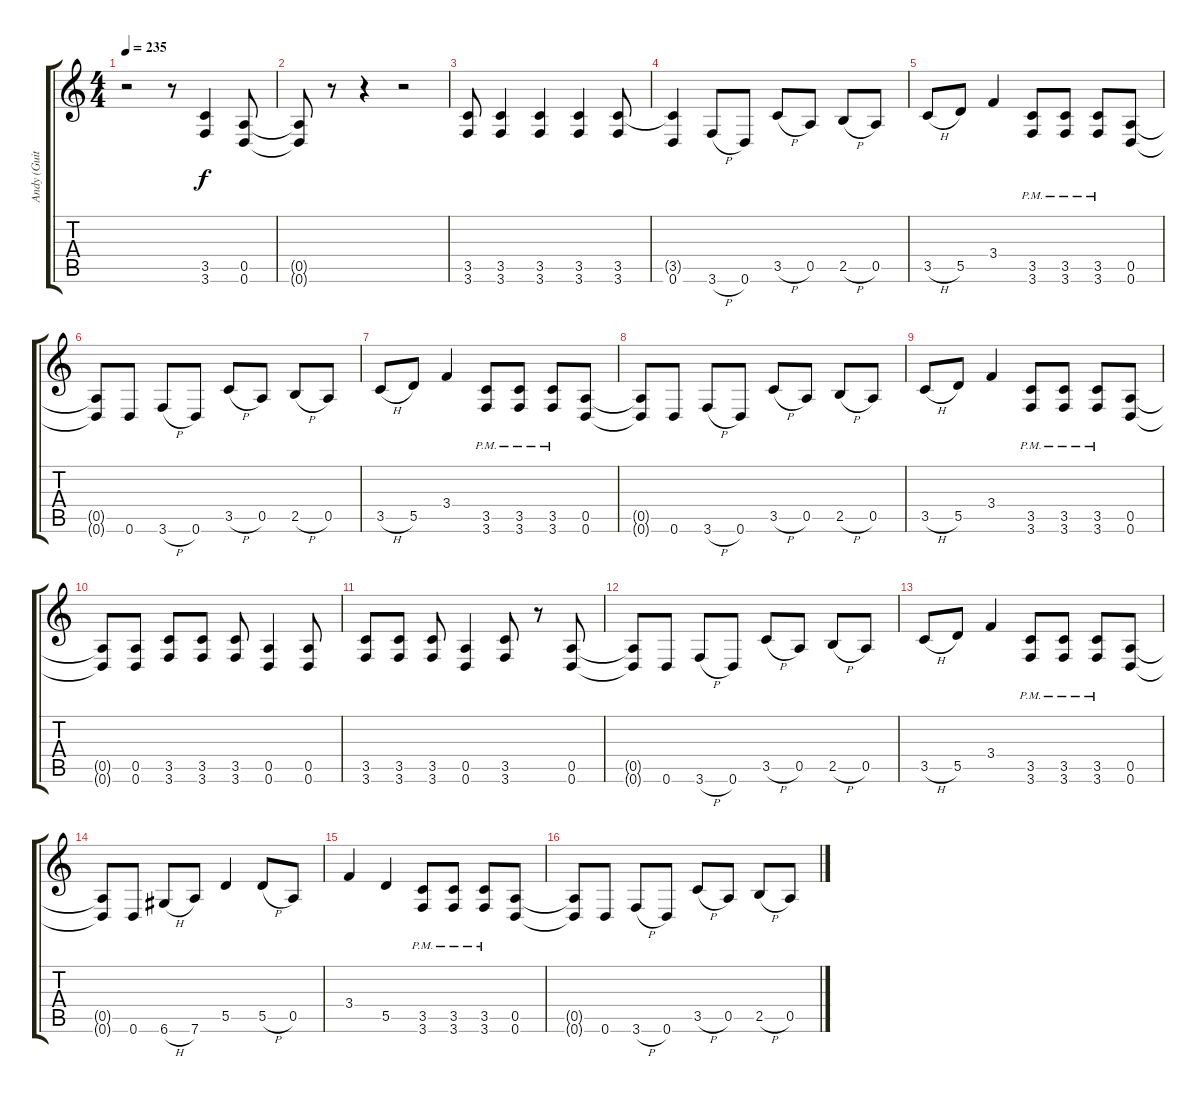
\track ("Andy (Guitar right)" "Andy (Guit") {instrument distortionguitar}
\staff {score tabs}
\tuning (E4 B3 G3 D3 A2 D2) {hide}
\ts (4 4)
\tempo 235
\clef g2
\ks c
r.2{dy f} r.8 (3.5 3.6).4 (0.5 0.6).8 |
(0.5{t} 0.6{t}).8 r.8 r.4 r.2 |
(3.5 3.6).8 (3.5 3.6).4 (3.5 3.6).4 (3.5 3.6).4 (3.5 3.6).8 |
(3.5{t} 0.6).4 3.6{h}.8 0.6.8 3.5{h}.8 0.5.8 2.5{h}.8 0.5.8 |
3.5{h}.8 5.5.8 3.4.4 (3.5{pm} 3.6{pm}).8 (3.5{pm} 3.6{pm}).8 (3.5{pm} 3.6{pm}).8 (0.5 0.6).8 |
(0.5{t} 0.6{t}).8 0.6.8 3.6{h}.8 0.6.8 3.5{h}.8 0.5.8 2.5{h}.8 0.5.8 |
3.5{h}.8 5.5.8 3.4.4 (3.5{pm} 3.6{pm}).8 (3.5{pm} 3.6{pm}).8 (3.5{pm} 3.6{pm}).8 (0.5 0.6).8 |
(0.5{t} 0.6{t}).8 0.6.8 3.6{h}.8 0.6.8 3.5{h}.8 0.5.8 2.5{h}.8 0.5.8 |
3.5{h}.8 5.5.8 3.4.4 (3.5{pm} 3.6{pm}).8 (3.5{pm} 3.6{pm}).8 (3.5{pm} 3.6{pm}).8 (0.5 0.6).8 |
(0.5{t} 0.6{t}).8 (0.5 0.6).8 (3.5 3.6).8 (3.5 3.6).8 (3.5 3.6).8 (0.5 0.6).4 (0.5 0.6).8 |
(3.5 3.6).8 (3.5 3.6).8 (3.5 3.6).8 (0.5 0.6).4 (3.5 3.6).8 r.8 (0.5 0.6).8 |
(0.5{t} 0.6{t}).8 0.6.8 3.6{h}.8 0.6.8 3.5{h}.8 0.5.8 2.5{h}.8 0.5.8 |
3.5{h}.8 5.5.8 3.4.4 (3.5{pm} 3.6{pm}).8 (3.5{pm} 3.6{pm}).8 (3.5{pm} 3.6{pm}).8 (0.5 0.6).8 |
(0.5{t} 0.6{t}).8 0.6.8 6.6{h}.8 7.6.8 5.5.4 5.5{h}.8 0.5.8 |
3.4.4 5.5.4 (3.5{pm} 3.6{pm}).8 (3.5{pm} 3.6{pm}).8 (3.5{pm} 3.6{pm}).8 (0.5 0.6).8 |
(0.5{t} 0.6{t}).8 0.6.8 3.6{h}.8 0.6.8 3.5{h}.8 0.5.8 2.5{h}.8 0.5.8
